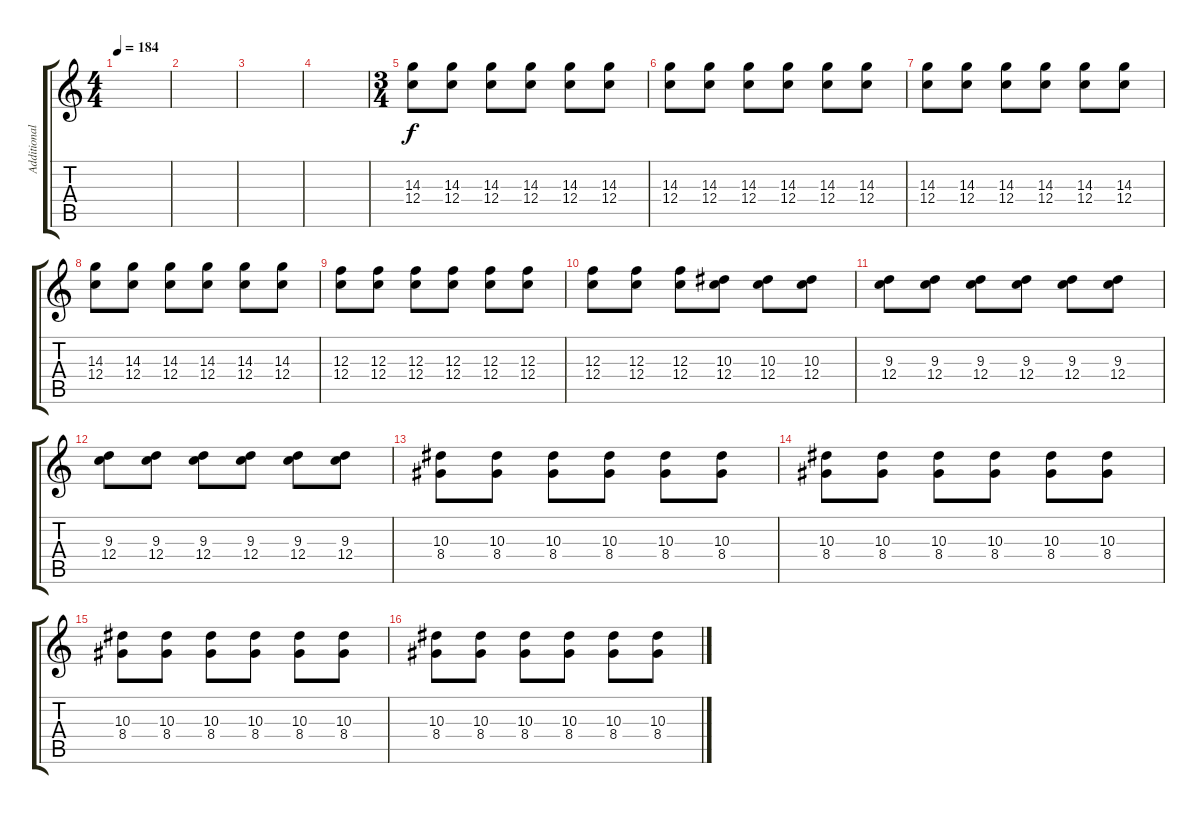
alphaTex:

\track ("Additional Guitar" "Additional") {instrument electricguitarjazz}
\staff {score tabs}
\tuning (D4 A3 F3 C3 G2 C2) {hide}
\ts (4 4)
\tempo 184
\clef g2
\ks c
|
|
|
|
\ts (3 4)
(14.3 12.4).8 (14.3 12.4).8 (14.3 12.4).8 (14.3 12.4).8 (14.3 12.4).8 (14.3 12.4).8 |
(14.3 12.4).8 (14.3 12.4).8 (14.3 12.4).8 (14.3 12.4).8 (14.3 12.4).8 (14.3 12.4).8 |
(14.3 12.4).8 (14.3 12.4).8 (14.3 12.4).8 (14.3 12.4).8 (14.3 12.4).8 (14.3 12.4).8 |
(14.3 12.4).8 (14.3 12.4).8 (14.3 12.4).8 (14.3 12.4).8 (14.3 12.4).8 (14.3 12.4).8 |
(12.3 12.4).8 (12.3 12.4).8 (12.3 12.4).8 (12.3 12.4).8 (12.3 12.4).8 (12.3 12.4).8 |
(12.3 12.4).8 (12.3 12.4).8 (12.3 12.4).8 (10.3 12.4).8 (10.3 12.4).8 (10.3 12.4).8 |
(9.3 12.4).8 (9.3 12.4).8 (9.3 12.4).8 (9.3 12.4).8 (9.3 12.4).8 (9.3 12.4).8 |
(9.3 12.4).8 (9.3 12.4).8 (9.3 12.4).8 (9.3 12.4).8 (9.3 12.4).8 (9.3 12.4).8 |
(10.3 8.4).8 (10.3 8.4).8 (10.3 8.4).8 (10.3 8.4).8 (10.3 8.4).8 (10.3 8.4).8 |
(10.3 8.4).8 (10.3 8.4).8 (10.3 8.4).8 (10.3 8.4).8 (10.3 8.4).8 (10.3 8.4).8 |
(10.3 8.4).8 (10.3 8.4).8 (10.3 8.4).8 (10.3 8.4).8 (10.3 8.4).8 (10.3 8.4).8 |
(10.3 8.4).8 (10.3 8.4).8 (10.3 8.4).8 (10.3 8.4).8 (10.3 8.4).8 (10.3 8.4).8
